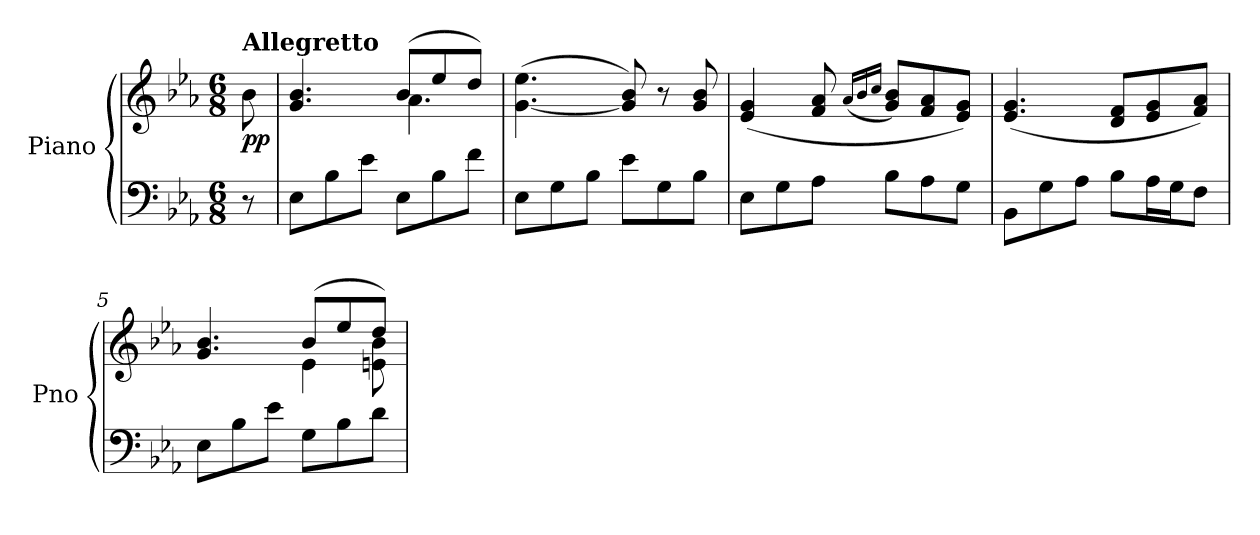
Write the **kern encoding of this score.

**kern	**kern	**dynam
*part1	*part1	*part1
*staff2	*staff1	*staff1/2
*I"Piano	*	*
*I'Pno	*	*
*clefF4	*clefG2	*
*k[b-e-a-]	*k[b-e-a-]	*
*M6/8	*M6/8	*
=	=	=
!	!LO:TX:a:B:t=Allegretto	!
!	!	!LO:DY:b
8r	8b-\	pp
=1	=1	=1
*	*^	*
8E-\L	4.g/ 4.b-/	4.ryy	.
8B-\	.	.	.
8e-\J	.	.	.
8E-\L	(8b-/L	4.a-\	.
8B-\	8ee-/	.	.
8f\J	8dd/J)	.	.
*	*v	*v	*
=2	=2	=2
8E-\L	([4.g\ 4.ee-\	.
8G\	.	.
8B-\J	.	.
8e-\L	8g/] 8b-/)	.
8G\	8r	.
8B-\J	8g/ 8b-/	.
=3	=3	=3
8E-\L	(4e-/ 4g/	.
8G\	.	.
8A-\J	8f/ 8a-/	.
.	(16qa-/LL	.
.	16qb-/	.
.	16qcc/JJ	.
8B-\L	8g/ 8b-/L)	.
8A-\	8f/ 8a-/	.
8G\J	8e-/ 8g/J)	.
=4	=4	=4
8BB-\L	(4.e-/ 4.g/	.
8G\	.	.
8A-\J	.	.
8B-\L	8d/ 8f/L	.
16A-\L	8e-/ 8g/	.
16G\J	.	.
8F\J	8f/ 8a-/J)	.
=5	=5	=5
*	*^	*
8E-\L	4.g/ 4.b-/	4.ryy	.
8B-\	.	.	.
8e-\J	.	.	.
8G\L	(8b-/L	4e-\	.
8B-\	8ee-/	.	.
8d\J	8dd/J)	8en\ 8b-\	.
*	*v	*v	*
=	=	=
*-	*-	*-
